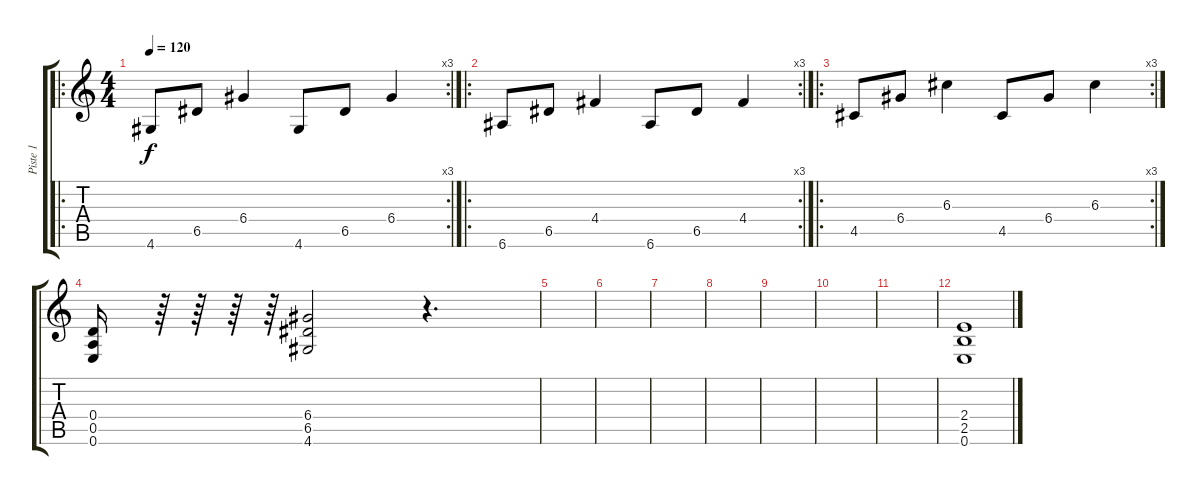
\track ("Piste 1" "Piste 1") {instrument acousticguitarnylon}
\staff {score tabs}
\tuning (E4 B3 G3 D3 A2 E2) {hide}
\ro
\rc 3
\ts (4 4)
\tempo 120
\clef g2
\ks c
4.6.8{dy f instrument acousticguitarnylon} 6.5.8 6.4.4 4.6.8 6.5.8 6.4.4 |
\ro
\rc 3
6.6.8 6.5.8 4.4.4 6.6.8 6.5.8 4.4.4 |
\ro
\rc 3
4.5.8 6.4.8 6.3.4 4.5.8 6.4.8 6.3.4 |
(0.4 0.5 0.6).16 r.64 r.64 r.64 r.64 (6.4 6.5 4.6).2 r.4{d} |
|
|
|
|
|
|
|
(2.4 2.5 0.6).1
